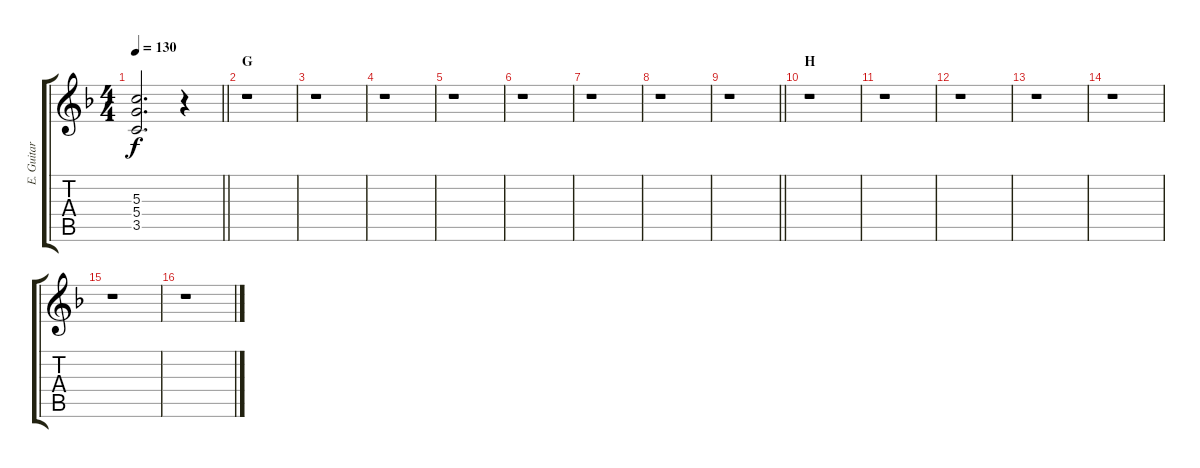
\track ("E. Guitar II" "E. Guitar ") {instrument overdrivenguitar}
\staff {score tabs}
\tuning (E4 B3 G3 D3 A2 E2) {hide}
\ts (4 4)
\tempo 130
\clef g2
\barLineRight lightlight
\ks f
(5.3{t} 5.4{t} 3.5{t}).2{d dy f} r.4 |
\section ("" "G")
r.1 |
r.1 |
r.1 |
r.1 |
r.1 |
r.1 |
r.1 |
\barLineRight lightlight
r.1 |
\section ("" "H")
r.1 |
r.1 |
r.1 |
r.1 |
r.1 |
r.1 |
r.1
